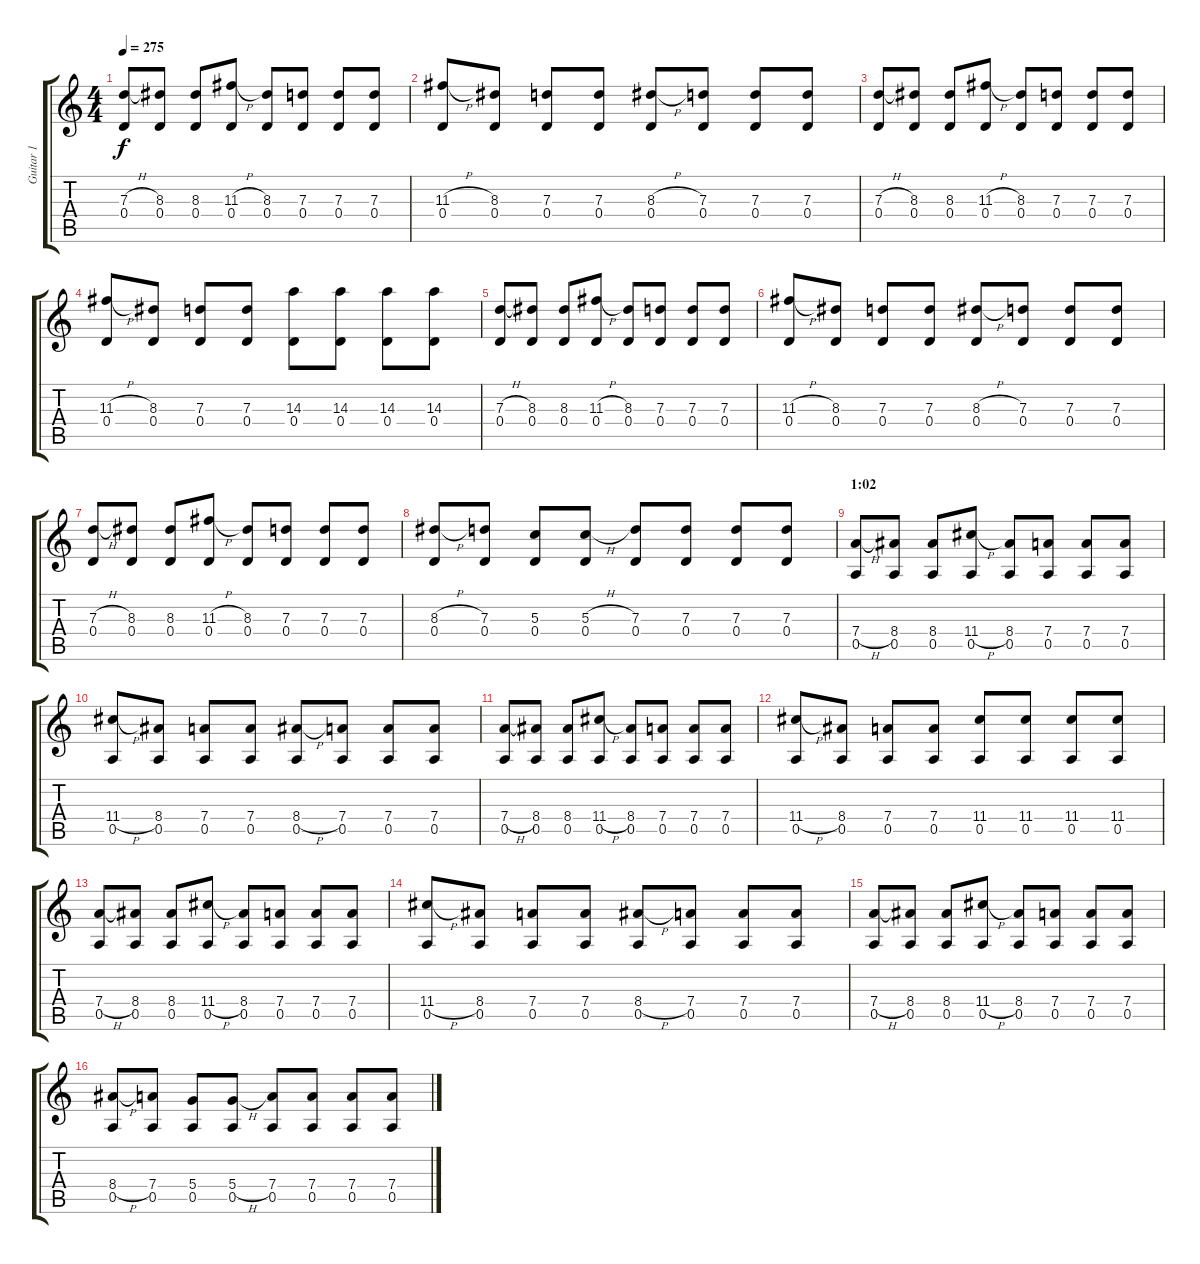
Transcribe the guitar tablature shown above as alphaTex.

\track ("Guitar 1" "Guitar 1") {instrument distortionguitar}
\staff {score tabs}
\tuning (E4 B3 G3 D3 A2 E2) {hide}
\ts (4 4)
\tempo 275
\clef g2
\ks c
(7.3{h} 0.4).8{dy f} (8.3 0.4).8 (8.3 0.4).8 (11.3{h} 0.4).8 (8.3 0.4).8 (7.3 0.4).8 (7.3 0.4).8 (7.3 0.4).8 |
(11.3{h} 0.4).8 (8.3 0.4).8 (7.3 0.4).8 (7.3 0.4).8 (8.3{h} 0.4).8 (7.3 0.4).8 (7.3 0.4).8 (7.3 0.4).8 |
(7.3{h} 0.4).8 (8.3 0.4).8 (8.3 0.4).8 (11.3{h} 0.4).8 (8.3 0.4).8 (7.3 0.4).8 (7.3 0.4).8 (7.3 0.4).8 |
(11.3{h} 0.4).8 (8.3 0.4).8 (7.3 0.4).8 (7.3 0.4).8 (14.3 0.4).8 (14.3 0.4).8 (14.3 0.4).8 (14.3 0.4).8 |
(7.3{h} 0.4).8 (8.3 0.4).8 (8.3 0.4).8 (11.3{h} 0.4).8 (8.3 0.4).8 (7.3 0.4).8 (7.3 0.4).8 (7.3 0.4).8 |
(11.3{h} 0.4).8 (8.3 0.4).8 (7.3 0.4).8 (7.3 0.4).8 (8.3{h} 0.4).8 (7.3 0.4).8 (7.3 0.4).8 (7.3 0.4).8 |
(7.3{h} 0.4).8 (8.3 0.4).8 (8.3 0.4).8 (11.3{h} 0.4).8 (8.3 0.4).8 (7.3 0.4).8 (7.3 0.4).8 (7.3 0.4).8 |
(8.3{h} 0.4).8 (7.3 0.4).8 (5.3 0.4).8 (5.3{h} 0.4).8 (7.3 0.4).8 (7.3 0.4).8 (7.3 0.4).8 (7.3 0.4).8 |
\section ("" "1:02")
(7.4{h} 0.5).8 (8.4 0.5).8 (8.4 0.5).8 (11.4{h} 0.5).8 (8.4 0.5).8 (7.4 0.5).8 (7.4 0.5).8 (7.4 0.5).8 |
(11.4{h} 0.5).8 (8.4 0.5).8 (7.4 0.5).8 (7.4 0.5).8 (8.4{h} 0.5).8 (7.4 0.5).8 (7.4 0.5).8 (7.4 0.5).8 |
(7.4{h} 0.5).8 (8.4 0.5).8 (8.4 0.5).8 (11.4{h} 0.5).8 (8.4 0.5).8 (7.4 0.5).8 (7.4 0.5).8 (7.4 0.5).8 |
(11.4{h} 0.5).8 (8.4 0.5).8 (7.4 0.5).8 (7.4 0.5).8 (11.4 0.5).8 (11.4 0.5).8 (11.4 0.5).8 (11.4 0.5).8 |
(7.4{h} 0.5).8 (8.4 0.5).8 (8.4 0.5).8 (11.4{h} 0.5).8 (8.4 0.5).8 (7.4 0.5).8 (7.4 0.5).8 (7.4 0.5).8 |
(11.4{h} 0.5).8 (8.4 0.5).8 (7.4 0.5).8 (7.4 0.5).8 (8.4{h} 0.5).8 (7.4 0.5).8 (7.4 0.5).8 (7.4 0.5).8 |
(7.4{h} 0.5).8 (8.4 0.5).8 (8.4 0.5).8 (11.4{h} 0.5).8 (8.4 0.5).8 (7.4 0.5).8 (7.4 0.5).8 (7.4 0.5).8 |
(8.4{h} 0.5).8 (7.4 0.5).8 (5.4 0.5).8 (5.4{h} 0.5).8 (7.4 0.5).8 (7.4 0.5).8 (7.4 0.5).8 (7.4 0.5).8
